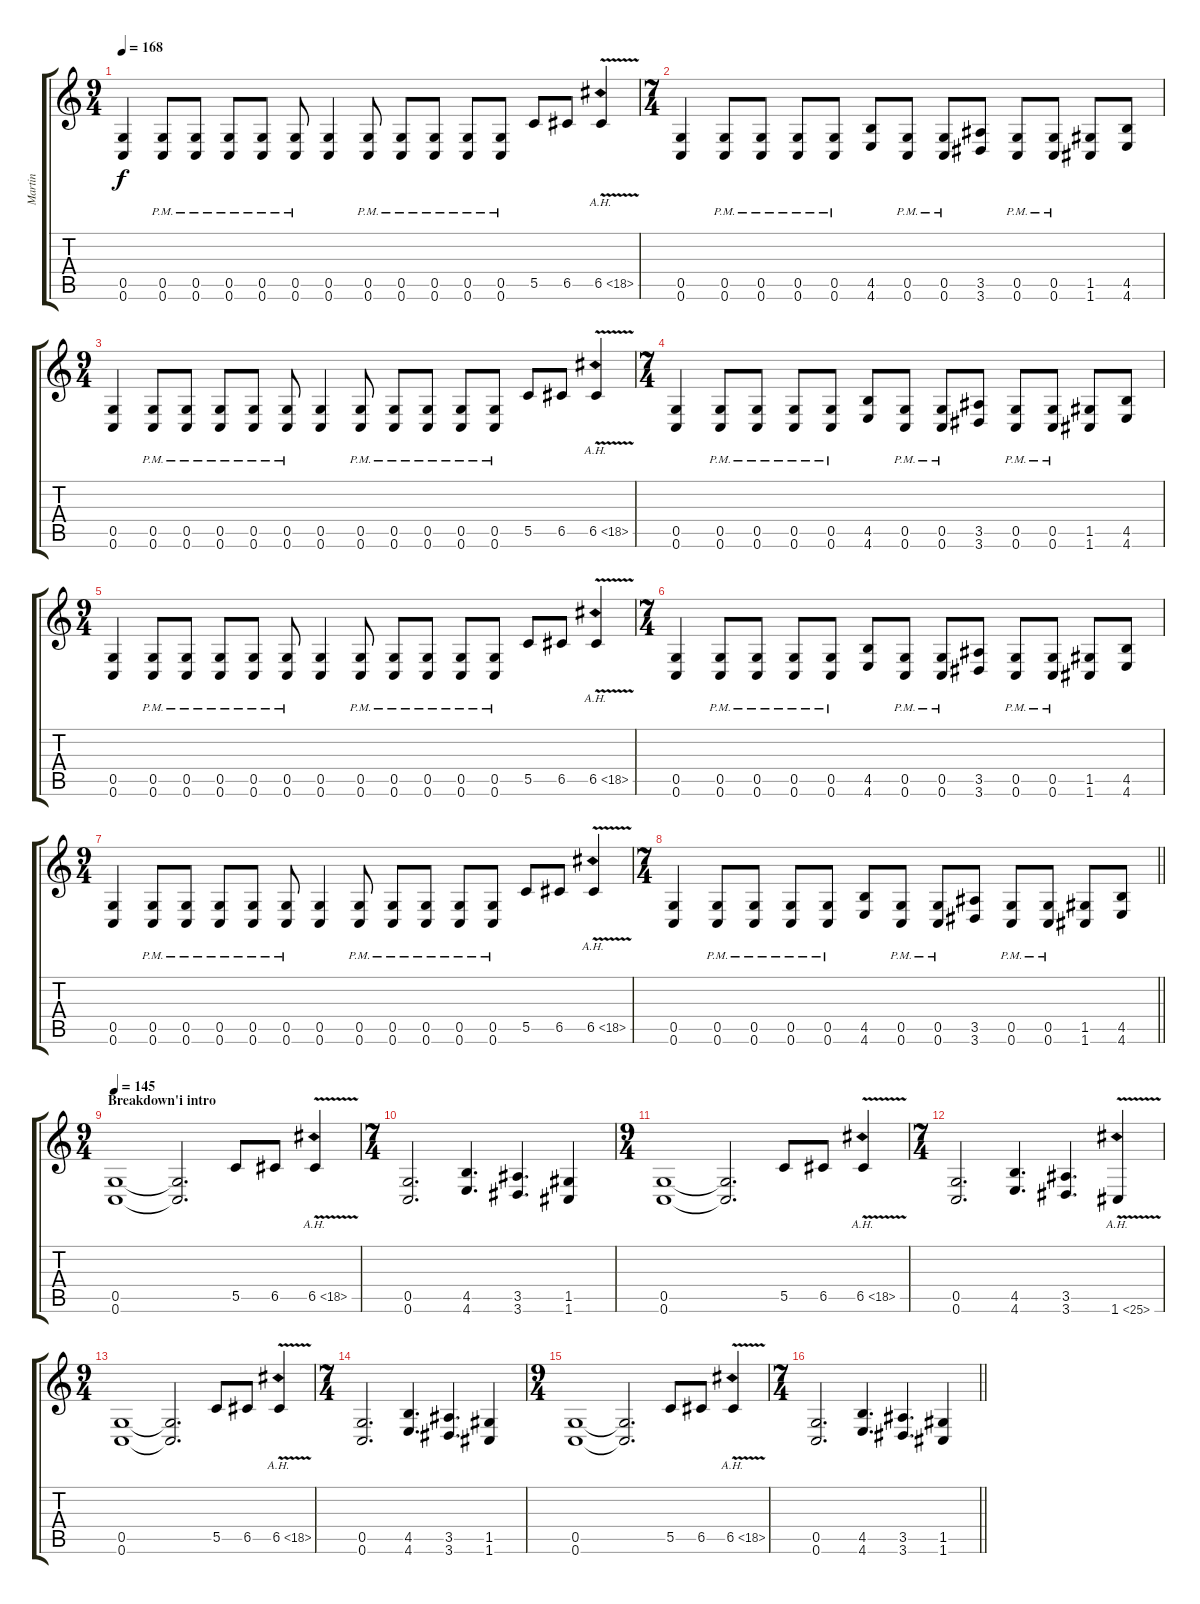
\track ("Martin" "Martin") {instrument overdrivenguitar}
\staff {score tabs}
\tuning (D4 A3 F3 C3 G2 C2) {hide}
\ts (9 4)
\tempo 168
\clef g2
\ks c
(0.5 0.6).4{dy f} (0.5{pm} 0.6{pm}).8 (0.5{pm} 0.6{pm}).8 (0.5{pm} 0.6{pm}).8 (0.5{pm} 0.6{pm}).8 (0.5{pm} 0.6{pm}).8 (0.5 0.6).4 (0.5{pm} 0.6{pm}).8 (0.5{pm} 0.6{pm}).8 (0.5{pm} 0.6{pm}).8 (0.5{pm} 0.6{pm}).8 (0.5{pm} 0.6{pm}).8 5.5.8 6.5.8 6.5{ah 12 v}.4 |
\ts (7 4)
(0.5 0.6).4 (0.5{pm} 0.6{pm}).8 (0.5{pm} 0.6{pm}).8 (0.5{pm} 0.6{pm}).8 (0.5{pm} 0.6{pm}).8 (4.5 4.6).8 (0.5{pm} 0.6{pm}).8 (0.5{pm} 0.6{pm}).8 (3.5 3.6).8 (0.5{pm} 0.6{pm}).8 (0.5{pm} 0.6{pm}).8 (1.5 1.6).8 (4.5 4.6).8 |
\ts (9 4)
(0.5 0.6).4 (0.5{pm} 0.6{pm}).8 (0.5{pm} 0.6{pm}).8 (0.5{pm} 0.6{pm}).8 (0.5{pm} 0.6{pm}).8 (0.5{pm} 0.6{pm}).8 (0.5 0.6).4 (0.5{pm} 0.6{pm}).8 (0.5{pm} 0.6{pm}).8 (0.5{pm} 0.6{pm}).8 (0.5{pm} 0.6{pm}).8 (0.5{pm} 0.6{pm}).8 5.5.8 6.5.8 6.5{ah 12 v}.4 |
\ts (7 4)
(0.5 0.6).4 (0.5{pm} 0.6{pm}).8 (0.5{pm} 0.6{pm}).8 (0.5{pm} 0.6{pm}).8 (0.5{pm} 0.6{pm}).8 (4.5 4.6).8 (0.5{pm} 0.6{pm}).8 (0.5{pm} 0.6{pm}).8 (3.5 3.6).8 (0.5{pm} 0.6{pm}).8 (0.5{pm} 0.6{pm}).8 (1.5 1.6).8 (4.5 4.6).8 |
\ts (9 4)
(0.5 0.6).4 (0.5{pm} 0.6{pm}).8 (0.5{pm} 0.6{pm}).8 (0.5{pm} 0.6{pm}).8 (0.5{pm} 0.6{pm}).8 (0.5{pm} 0.6{pm}).8 (0.5 0.6).4 (0.5{pm} 0.6{pm}).8 (0.5{pm} 0.6{pm}).8 (0.5{pm} 0.6{pm}).8 (0.5{pm} 0.6{pm}).8 (0.5{pm} 0.6{pm}).8 5.5.8 6.5.8 6.5{ah 12 v}.4 |
\ts (7 4)
(0.5 0.6).4 (0.5{pm} 0.6{pm}).8 (0.5{pm} 0.6{pm}).8 (0.5{pm} 0.6{pm}).8 (0.5{pm} 0.6{pm}).8 (4.5 4.6).8 (0.5{pm} 0.6{pm}).8 (0.5{pm} 0.6{pm}).8 (3.5 3.6).8 (0.5{pm} 0.6{pm}).8 (0.5{pm} 0.6{pm}).8 (1.5 1.6).8 (4.5 4.6).8 |
\ts (9 4)
(0.5 0.6).4 (0.5{pm} 0.6{pm}).8 (0.5{pm} 0.6{pm}).8 (0.5{pm} 0.6{pm}).8 (0.5{pm} 0.6{pm}).8 (0.5{pm} 0.6{pm}).8 (0.5 0.6).4 (0.5{pm} 0.6{pm}).8 (0.5{pm} 0.6{pm}).8 (0.5{pm} 0.6{pm}).8 (0.5{pm} 0.6{pm}).8 (0.5{pm} 0.6{pm}).8 5.5.8 6.5.8 6.5{ah 12 v}.4 |
\ts (7 4)
\barLineRight lightlight
(0.5 0.6).4 (0.5{pm} 0.6{pm}).8 (0.5{pm} 0.6{pm}).8 (0.5{pm} 0.6{pm}).8 (0.5{pm} 0.6{pm}).8 (4.5 4.6).8 (0.5{pm} 0.6{pm}).8 (0.5{pm} 0.6{pm}).8 (3.5 3.6).8 (0.5{pm} 0.6{pm}).8 (0.5{pm} 0.6{pm}).8 (1.5 1.6).8 (4.5 4.6).8 |
\ts (9 4)
\section ("" "Breakdown'i intro")
\tempo 145
(0.5 0.6).1 (0.5{t} 0.6{t}).2{d} 5.5.8 6.5.8 6.5{ah 12 v}.4 |
\ts (7 4)
(0.5 0.6).2{d} (4.5 4.6).4{d} (3.5 3.6).4{d} (1.5 1.6).4 |
\ts (9 4)
(0.5 0.6).1 (0.5{t} 0.6{t}).2{d} 5.5.8 6.5.8 6.5{ah 12 v}.4 |
\ts (7 4)
(0.5 0.6).2{d} (4.5 4.6).4{d} (3.5 3.6).4{d} 1.6{ah 24 v}.4 |
\ts (9 4)
(0.5 0.6).1 (0.5{t} 0.6{t}).2{d} 5.5.8 6.5.8 6.5{ah 12 v}.4 |
\ts (7 4)
(0.5 0.6).2{d} (4.5 4.6).4{d} (3.5 3.6).4{d} (1.5 1.6).4 |
\ts (9 4)
(0.5 0.6).1 (0.5{t} 0.6{t}).2{d} 5.5.8 6.5.8 6.5{ah 12 v}.4 |
\ts (7 4)
\barLineRight lightlight
(0.5 0.6).2{d} (4.5 4.6).4{d} (3.5 3.6).4{d} (1.5 1.6).4
